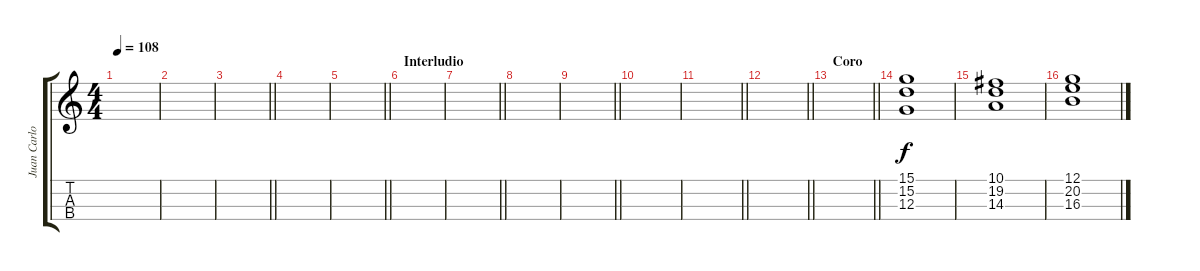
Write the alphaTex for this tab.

\track ("Juan Carlos" "Juan Carlo") {instrument rockorgan}
\staff {score tabs}
\tuning (E4 B3 G3 D3) {hide}
\ts (4 4)
\tempo 108
\clef g2
\ks c
|
|
\barLineRight lightlight
|
|
\barLineRight lightlight
|
\section ("" "Interludio")
|
\barLineRight lightlight
|
|
\barLineRight lightlight
|
|
\barLineRight lightlight
|
\barLineRight lightlight
|
\section ("" "Coro")
\barLineRight lightlight
|
(15.1 15.2 12.3).1 |
(10.1 19.2 14.3).1 |
(12.1 20.2 16.3).1
